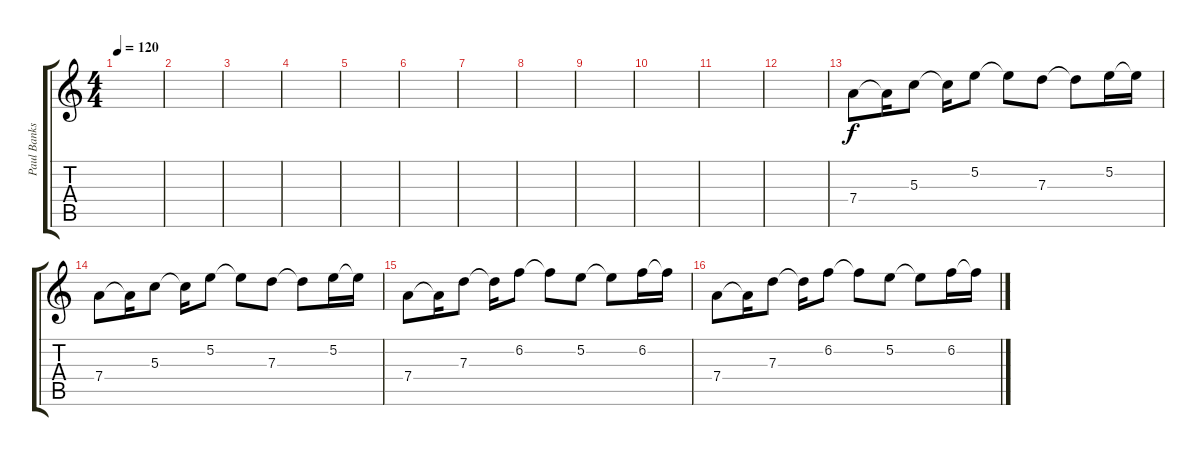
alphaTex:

\track ("Paul Banks" "Paul Banks") {instrument overdrivenguitar}
\staff {score tabs}
\tuning (E4 B3 G3 D3 A2 E2) {hide}
\ts (4 4)
\tempo 120
\clef g2
\ks c
|
|
|
|
|
|
|
|
|
|
|
|
7.4.8 7.4{t}.16 5.3.8 5.3{t}.16 5.2.8 5.2{t}.8 7.3.8 7.3{t}.8 5.2.16 5.2{t}.16 |
7.4.8 7.4{t}.16 5.3.8 5.3{t}.16 5.2.8 5.2{t}.8 7.3.8 7.3{t}.8 5.2.16 5.2{t}.16 |
7.4.8 7.4{t}.16 7.3.8 7.3{t}.16 6.2.8 6.2{t}.8 5.2.8 5.2{t}.8 6.2.16 6.2{t}.16 |
7.4.8 7.4{t}.16 7.3.8 7.3{t}.16 6.2.8 6.2{t}.8 5.2.8 5.2{t}.8 6.2.16 6.2{t}.16
